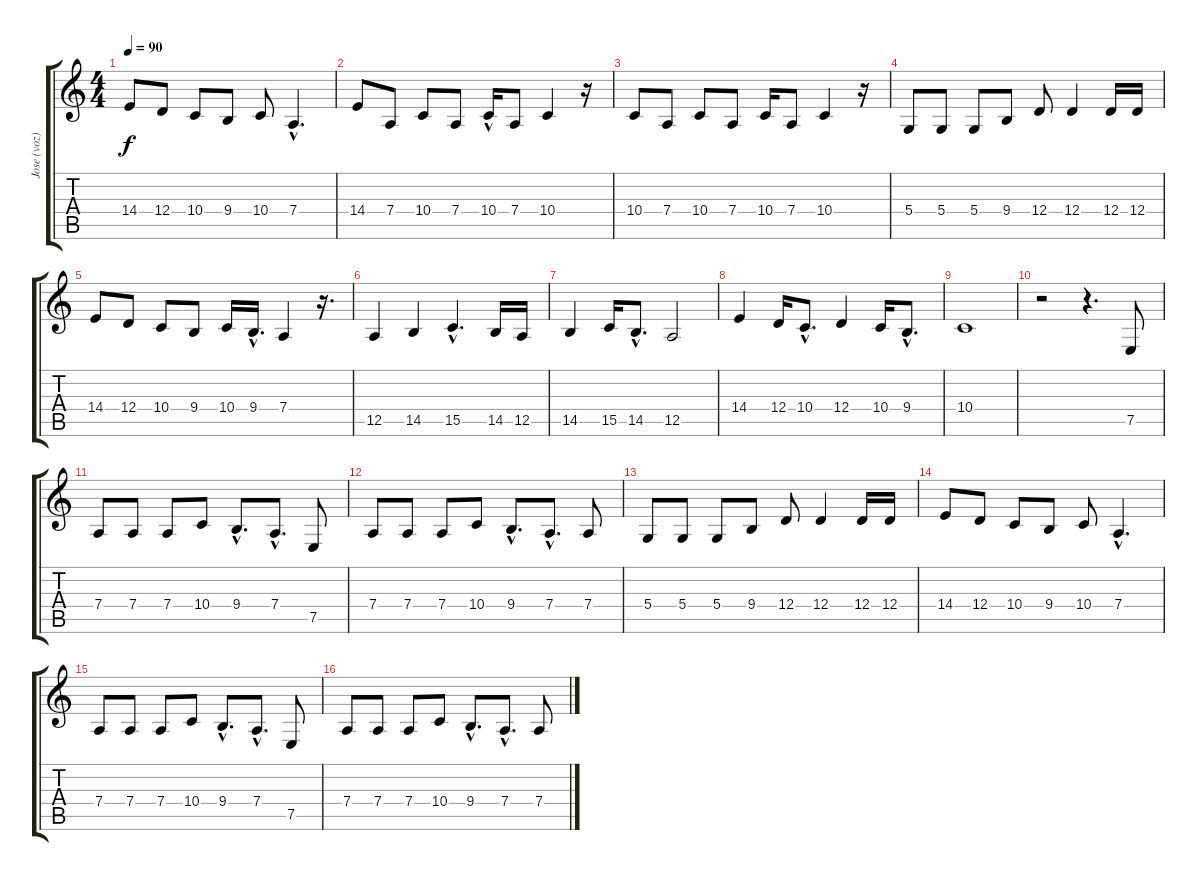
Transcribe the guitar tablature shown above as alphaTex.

\track ("Jose (voz)" "Jose (voz)") {instrument violin}
\staff {score tabs}
\tuning (E4 B3 G3 D3 A2 E2) {hide}
\ts (4 4)
\tempo 90
\clef g2
\ks c
14.4.8{dy f} 12.4.8 10.4.8 9.4.8 10.4.8 7.4{hac}.4{d} |
14.4.8 7.4.8 10.4.8 7.4.8 10.4{hac}.16 7.4.8 10.4.4 r.16 |
10.4.8 7.4.8 10.4.8 7.4.8 10.4.16 7.4.8 10.4.4 r.16 |
5.4.8 5.4.8 5.4.8 9.4.8 12.4.8 12.4.4 12.4.16 12.4.16 |
14.4.8 12.4.8 10.4.8 9.4.8 10.4.16 9.4{hac}.16{d} 7.4.4 r.16{d} |
12.5.4 14.5.4 15.5{hac}.4{d} 14.5.16 12.5.16 |
14.5.4 15.5.16 14.5{hac}.8{d} 12.5.2 |
14.4.4 12.4.16 10.4{hac}.8{d} 12.4.4 10.4.16 9.4{hac}.8{d} |
10.4.1 |
r.2 r.4{d} 7.5.8 |
7.4.8 7.4.8 7.4.8 10.4.8 9.4{hac}.8{d} 7.4{hac}.8{d} 7.5.8 |
7.4.8 7.4.8 7.4.8 10.4.8 9.4{hac}.8{d} 7.4{hac}.8{d} 7.4.8 |
5.4.8 5.4.8 5.4.8 9.4.8 12.4.8 12.4.4 12.4.16 12.4.16 |
14.4.8 12.4.8 10.4.8 9.4.8 10.4.8 7.4{hac}.4{d} |
7.4.8 7.4.8 7.4.8 10.4.8 9.4{hac}.8{d} 7.4{hac}.8{d} 7.5.8 |
7.4.8 7.4.8 7.4.8 10.4.8 9.4{hac}.8{d} 7.4{hac}.8{d} 7.4.8
